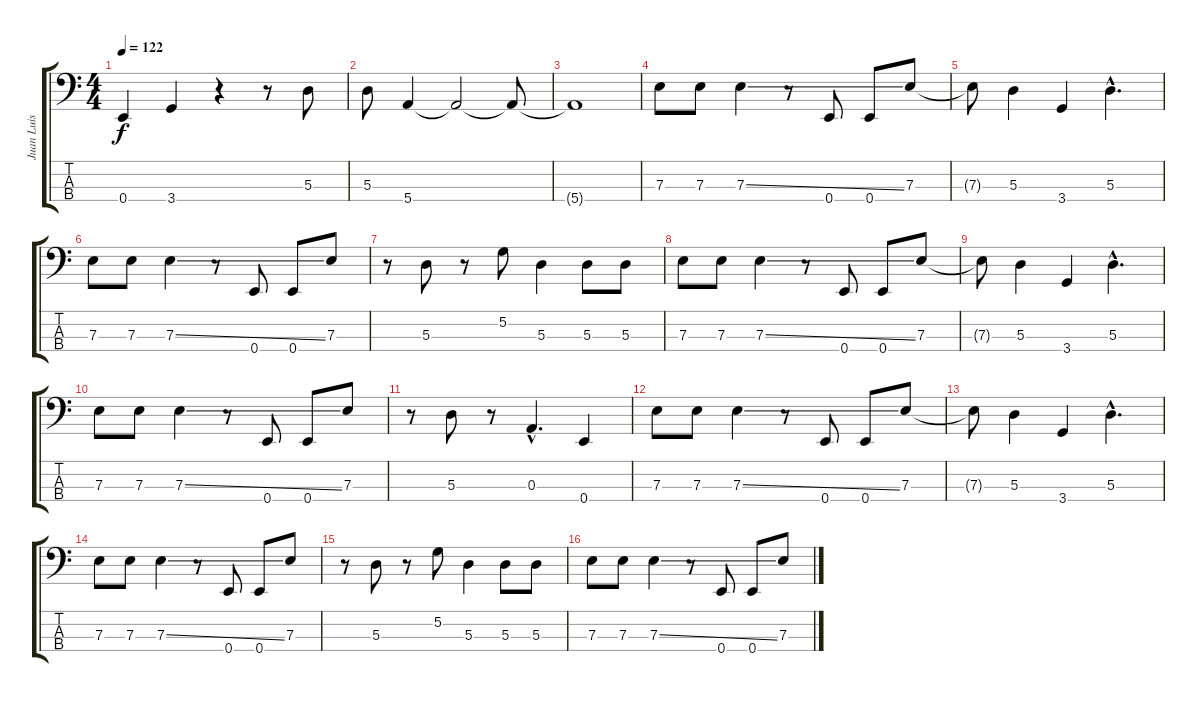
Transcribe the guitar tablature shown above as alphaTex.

\track ("Juan Luis Serrano" "Juan Luis ") {instrument electricbasspick}
\staff {score tabs}
\tuning (G2 D2 A1 E1) {hide}
\ts (4 4)
\tempo 122
\clef f4
\ks c
0.4.4{dy f} 3.4.4 r.4 r.8 5.3.8 |
5.3.8 5.4.4 5.4{t}.2 5.4{t}.8 |
5.4{t}.1 |
7.3.8 7.3.8 7.3{ss}.4 r.8 0.4.8 0.4.8 7.3.8 |
7.3{t}.8 5.3.4 3.4.4 5.3{hac}.4{d} |
7.3.8 7.3.8 7.3{ss}.4 r.8 0.4.8 0.4.8 7.3.8 |
r.8 5.3.8 r.8 5.2.8 5.3.4 5.3.8 5.3.8 |
7.3.8 7.3.8 7.3{ss}.4 r.8 0.4.8 0.4.8 7.3.8 |
7.3{t}.8 5.3.4 3.4.4 5.3{hac}.4{d} |
7.3.8 7.3.8 7.3{ss}.4 r.8 0.4.8 0.4.8 7.3.8 |
r.8 5.3.8 r.8 0.3{hac}.4{d} 0.4.4 |
7.3.8 7.3.8 7.3{ss}.4 r.8 0.4.8 0.4.8 7.3.8 |
7.3{t}.8 5.3.4 3.4.4 5.3{hac}.4{d} |
7.3.8 7.3.8 7.3{ss}.4 r.8 0.4.8 0.4.8 7.3.8 |
r.8 5.3.8 r.8 5.2.8 5.3.4 5.3.8 5.3.8 |
7.3.8 7.3.8 7.3{ss}.4 r.8 0.4.8 0.4.8 7.3.8
